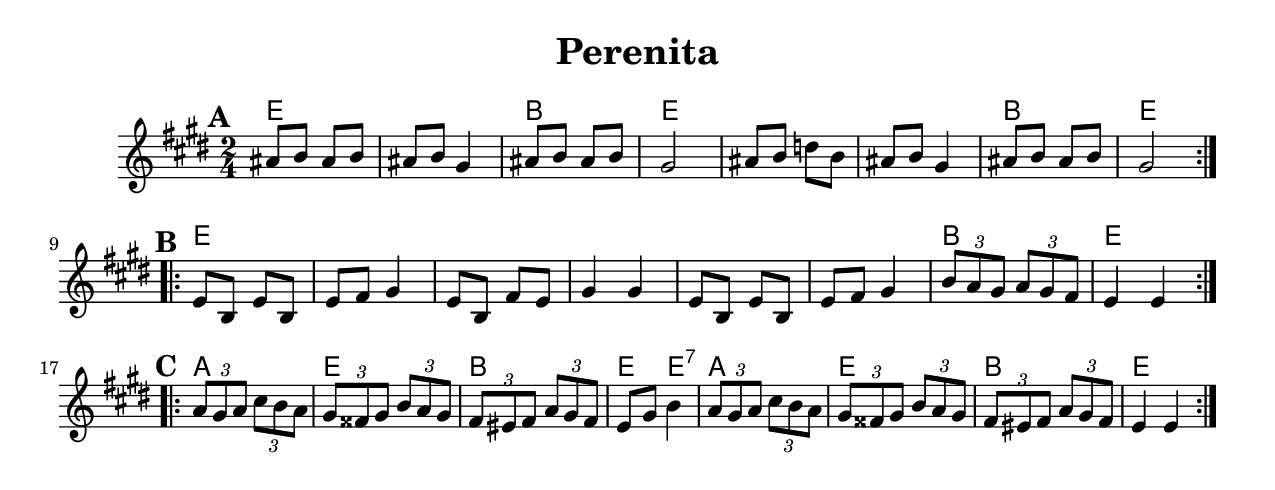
\version "2.18.0"
\include "english.ly"
\paper{
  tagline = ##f
  print-all-headers = ##t
  #(set-paper-size "letter")
}
date = #(strftime "%d-%m-%Y" (localtime (current-time)))

%\markup{ \italic{ " Updated " \date  }  }

%\markup{ Got something to say? }

global = {
  \clef treble
  \key e \major
  \time 2/4
  \set Score.markFormatter = #format-mark-box-alphabet
}

%#################################### Melody ########################
melody = \relative c'' {
  \global
  %\partial 16*3 a16 d f   %lead in notes

  \repeat volta 2{
    \mark \default
    as8 b as b
    as8 b gs4
    as8 b as b
    gs2

    as8 b d b
    as b gs4
    as8 b as b
    gs2|

  }
  %\alternative { { }{ } }

  \repeat volta 2{
    \mark \default
    e8 b e b
    e8 fs gs4
    e8 b fs' e
    gs4 gs

    e8 b e b
    e8 fs gs4
    \tuplet 3/2{b8 a gs} \tuplet 3/2{a gs fs}
    e4 e \break|
  }
  % \alternative { { }{ } }
  \repeat volta 2{
    \mark \default
    \tuplet 3/2{a8 gs a} \tuplet 3/2{cs b a}
    \tuplet 3/2{gs fss gs} \tuplet 3/2{b a gs}
    \tuplet 3/2{fs es fs} \tuplet 3/2{a gs fs}
    e8 gs b4
    \tuplet 3/2{a8 gs a} \tuplet 3/2{cs b a}
    \tuplet 3/2{gs fss gs} \tuplet 3/2{b a gs}
    \tuplet 3/2{fs es fs} \tuplet 3/2{a gs fs}
    e4 e


  }

}
%################################# Lyrics #####################
%\addlyrics{  }
%################################# Chords #######################
harmonies = \chordmode {
  e2*2
  %r2
  b2
  e2*3
  %r2*2
  b2
  e2
  %B
  e2*6
  %r2*5
  b2
  e2
  %C
  a2
  e2
  b2
  e4
  e4:7
  a2
  e2
  b2
  e2
}

\score {
  <<
    \new ChordNames {
      \set chordChanges = ##t
      \harmonies
    }
    \new Staff
    \melody
  >>
  \header{
    title= "Perenita"
    subtitle=""
    composer= ""
    instrument =""
    arranger= ""
  }
  \layout{indent = 1.0\cm}
  \midi {
    \tempo 4 = 120

    % \midi { }
  }
}
%{
% more verses:
\markup{}
\markup {
  \fill-line {
    \hspace #0.1 % distance from left margin
    \column {
      \line { "1."
	\column {
	  ""
	}
      }
      \hspace #0.2 % vertical distance between verses
      \line { "2."
	\column {
	 ""
	}
      }
    }
    \hspace #0.1  % horiz. distance between columns
    \column {
      \line { "3."
	\column {
	  ""
	}
      }
      \hspace #0.2 % distance between verses
      \line { "4."
	\column {
	 ""
	}
      }
    }
    \hspace #0.1 % distance to right margin
  }
}

%}
